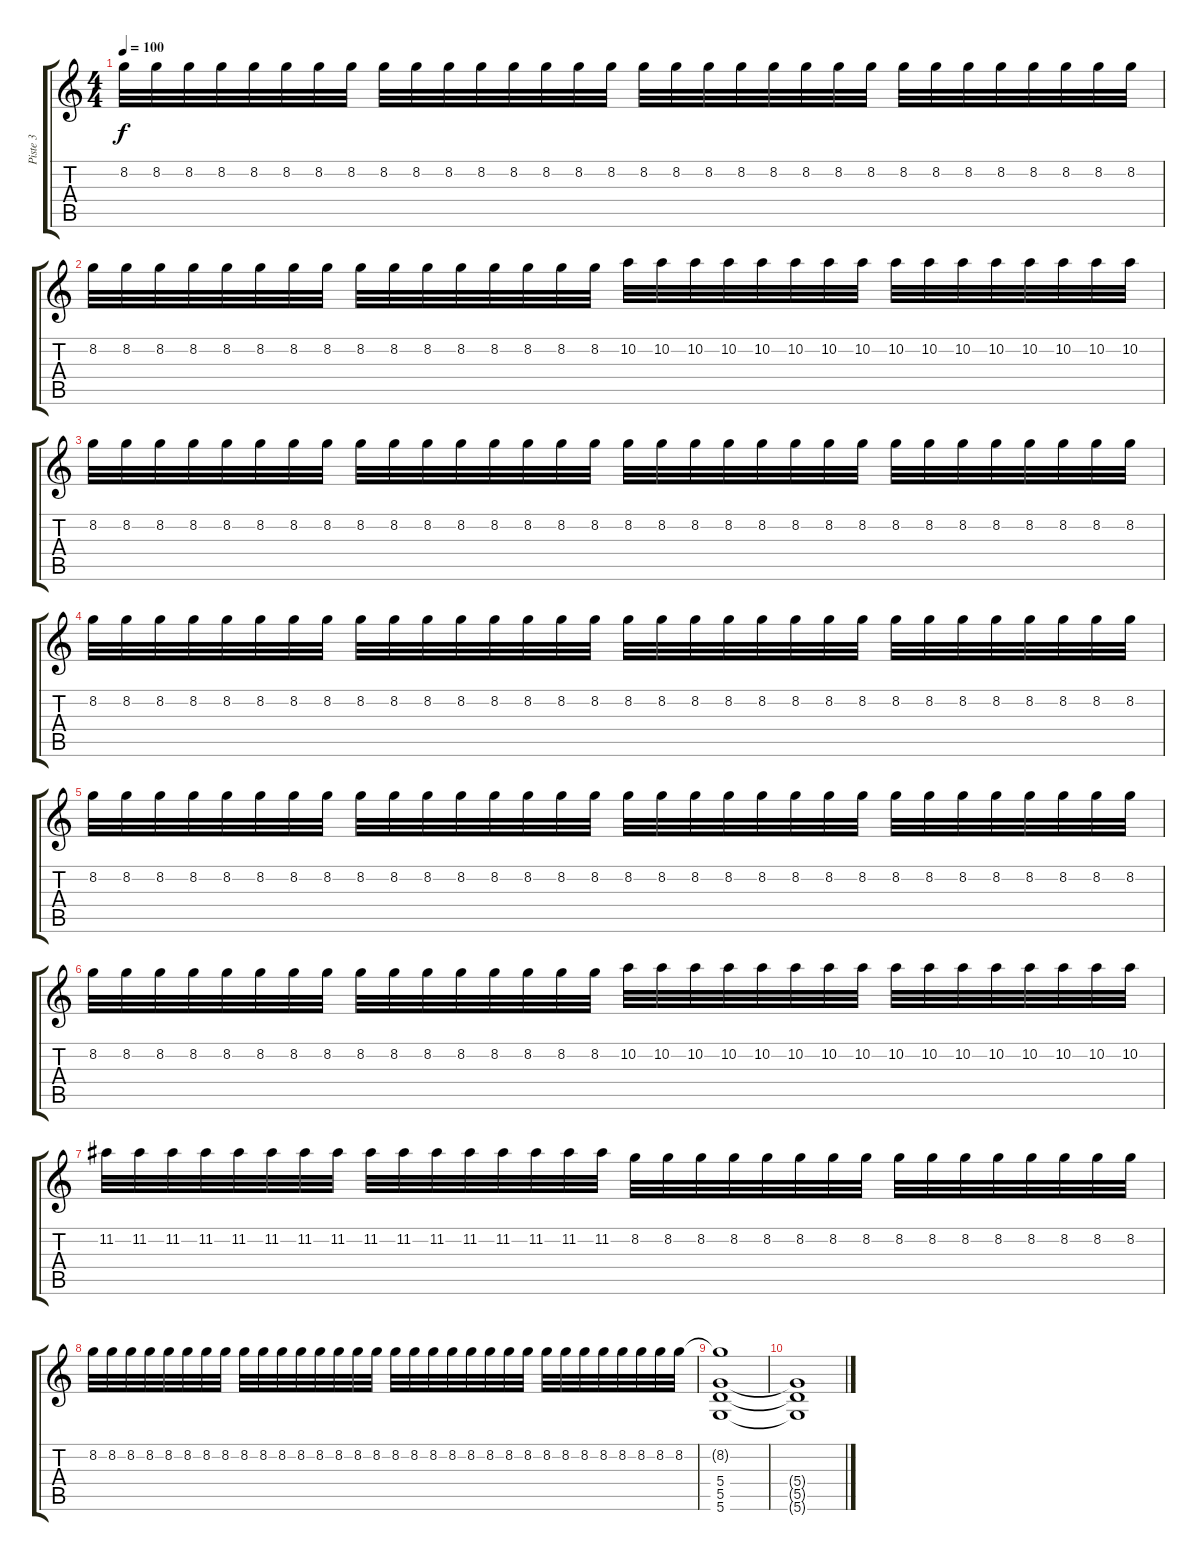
\track ("Piste 3" "Piste 3") {instrument distortionguitar}
\staff {score tabs}
\tuning (E4 B3 G3 D3 A2 D2) {hide}
\ts (4 4)
\tempo 100
\clef g2
\ks c
8.2.32{dy f} 8.2.32 8.2.32 8.2.32 8.2.32 8.2.32 8.2.32 8.2.32 8.2.32 8.2.32 8.2.32 8.2.32 8.2.32 8.2.32 8.2.32 8.2.32 8.2.32 8.2.32 8.2.32 8.2.32 8.2.32 8.2.32 8.2.32 8.2.32 8.2.32 8.2.32 8.2.32 8.2.32 8.2.32 8.2.32 8.2.32 8.2.32 |
8.2.32 8.2.32 8.2.32 8.2.32 8.2.32 8.2.32 8.2.32 8.2.32 8.2.32 8.2.32 8.2.32 8.2.32 8.2.32 8.2.32 8.2.32 8.2.32 10.2.32 10.2.32 10.2.32 10.2.32 10.2.32 10.2.32 10.2.32 10.2.32 10.2.32 10.2.32 10.2.32 10.2.32 10.2.32 10.2.32 10.2.32 10.2.32 |
8.2.32 8.2.32 8.2.32 8.2.32 8.2.32 8.2.32 8.2.32 8.2.32 8.2.32 8.2.32 8.2.32 8.2.32 8.2.32 8.2.32 8.2.32 8.2.32 8.2.32 8.2.32 8.2.32 8.2.32 8.2.32 8.2.32 8.2.32 8.2.32 8.2.32 8.2.32 8.2.32 8.2.32 8.2.32 8.2.32 8.2.32 8.2.32 |
8.2.32 8.2.32 8.2.32 8.2.32 8.2.32 8.2.32 8.2.32 8.2.32 8.2.32 8.2.32 8.2.32 8.2.32 8.2.32 8.2.32 8.2.32 8.2.32 8.2.32 8.2.32 8.2.32 8.2.32 8.2.32 8.2.32 8.2.32 8.2.32 8.2.32 8.2.32 8.2.32 8.2.32 8.2.32 8.2.32 8.2.32 8.2.32 |
8.2.32 8.2.32 8.2.32 8.2.32 8.2.32 8.2.32 8.2.32 8.2.32 8.2.32 8.2.32 8.2.32 8.2.32 8.2.32 8.2.32 8.2.32 8.2.32 8.2.32 8.2.32 8.2.32 8.2.32 8.2.32 8.2.32 8.2.32 8.2.32 8.2.32 8.2.32 8.2.32 8.2.32 8.2.32 8.2.32 8.2.32 8.2.32 |
8.2.32 8.2.32 8.2.32 8.2.32 8.2.32 8.2.32 8.2.32 8.2.32 8.2.32 8.2.32 8.2.32 8.2.32 8.2.32 8.2.32 8.2.32 8.2.32 10.2.32 10.2.32 10.2.32 10.2.32 10.2.32 10.2.32 10.2.32 10.2.32 10.2.32 10.2.32 10.2.32 10.2.32 10.2.32 10.2.32 10.2.32 10.2.32 |
11.2.32 11.2.32 11.2.32 11.2.32 11.2.32 11.2.32 11.2.32 11.2.32 11.2.32 11.2.32 11.2.32 11.2.32 11.2.32 11.2.32 11.2.32 11.2.32 8.2.32 8.2.32 8.2.32 8.2.32 8.2.32 8.2.32 8.2.32 8.2.32 8.2.32 8.2.32 8.2.32 8.2.32 8.2.32 8.2.32 8.2.32 8.2.32 |
8.2.32 8.2.32 8.2.32 8.2.32 8.2.32 8.2.32 8.2.32 8.2.32 8.2.32 8.2.32 8.2.32 8.2.32 8.2.32 8.2.32 8.2.32 8.2.32 8.2.32 8.2.32 8.2.32 8.2.32 8.2.32 8.2.32 8.2.32 8.2.32 8.2.32 8.2.32 8.2.32 8.2.32 8.2.32 8.2.32 8.2.32 8.2.32 |
(8.2{t} 5.4 5.5 5.6).1 |
(5.4{t} 5.5{t} 5.6{t}).1
